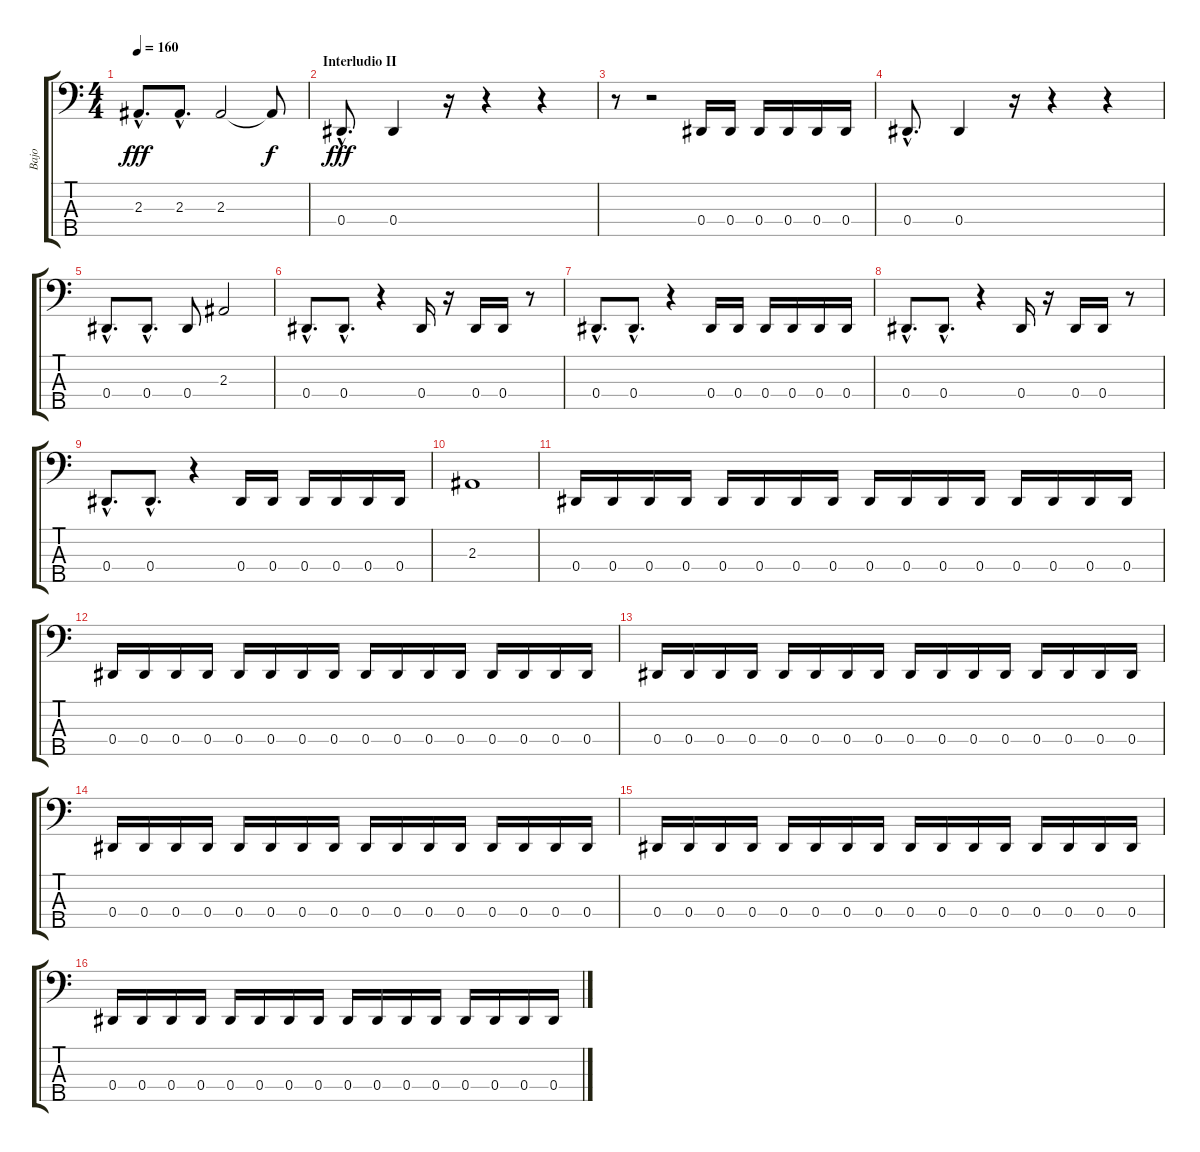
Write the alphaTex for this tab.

\track ("Bajo" "Bajo") {instrument electricbassfinger}
\staff {score tabs}
\tuning (Gb2 Db2 Ab1 Eb1 Bb0) {hide}
\ts (4 4)
\tempo 160
\clef f4
\ks c
2.3{hac}.8{d dy fff} 2.3{hac}.8{d} 2.3.2 2.3{t}.8{dy f} |
\section ("" "Interludio II")
0.4{hac}.8{d dy fff} 0.4.4 r.16 r.4 r.4 |
r.8 r.2 0.4.16 0.4.16 0.4.16 0.4.16 0.4.16 0.4.16 |
0.4{hac}.8{d} 0.4.4 r.16 r.4 r.4 |
0.4{hac}.8{d} 0.4{hac}.8{d} 0.4.8 2.3.2 |
0.4{hac}.8{d} 0.4{hac}.8{d} r.4 0.4.16 r.16 0.4.16 0.4.16 r.8 |
0.4{hac}.8{d} 0.4{hac}.8{d} r.4 0.4.16 0.4.16 0.4.16 0.4.16 0.4.16 0.4.16 |
0.4{hac}.8{d} 0.4{hac}.8{d} r.4 0.4.16 r.16 0.4.16 0.4.16 r.8 |
0.4{hac}.8{d} 0.4{hac}.8{d} r.4 0.4.16 0.4.16 0.4.16 0.4.16 0.4.16 0.4.16 |
2.3.1 |
0.4.16 0.4.16 0.4.16 0.4.16 0.4.16 0.4.16 0.4.16 0.4.16 0.4.16 0.4.16 0.4.16 0.4.16 0.4.16 0.4.16 0.4.16 0.4.16 |
0.4.16 0.4.16 0.4.16 0.4.16 0.4.16 0.4.16 0.4.16 0.4.16 0.4.16 0.4.16 0.4.16 0.4.16 0.4.16 0.4.16 0.4.16 0.4.16 |
0.4.16 0.4.16 0.4.16 0.4.16 0.4.16 0.4.16 0.4.16 0.4.16 0.4.16 0.4.16 0.4.16 0.4.16 0.4.16 0.4.16 0.4.16 0.4.16 |
0.4.16 0.4.16 0.4.16 0.4.16 0.4.16 0.4.16 0.4.16 0.4.16 0.4.16 0.4.16 0.4.16 0.4.16 0.4.16 0.4.16 0.4.16 0.4.16 |
0.4.16 0.4.16 0.4.16 0.4.16 0.4.16 0.4.16 0.4.16 0.4.16 0.4.16 0.4.16 0.4.16 0.4.16 0.4.16 0.4.16 0.4.16 0.4.16 |
0.4.16 0.4.16 0.4.16 0.4.16 0.4.16 0.4.16 0.4.16 0.4.16 0.4.16 0.4.16 0.4.16 0.4.16 0.4.16 0.4.16 0.4.16 0.4.16
